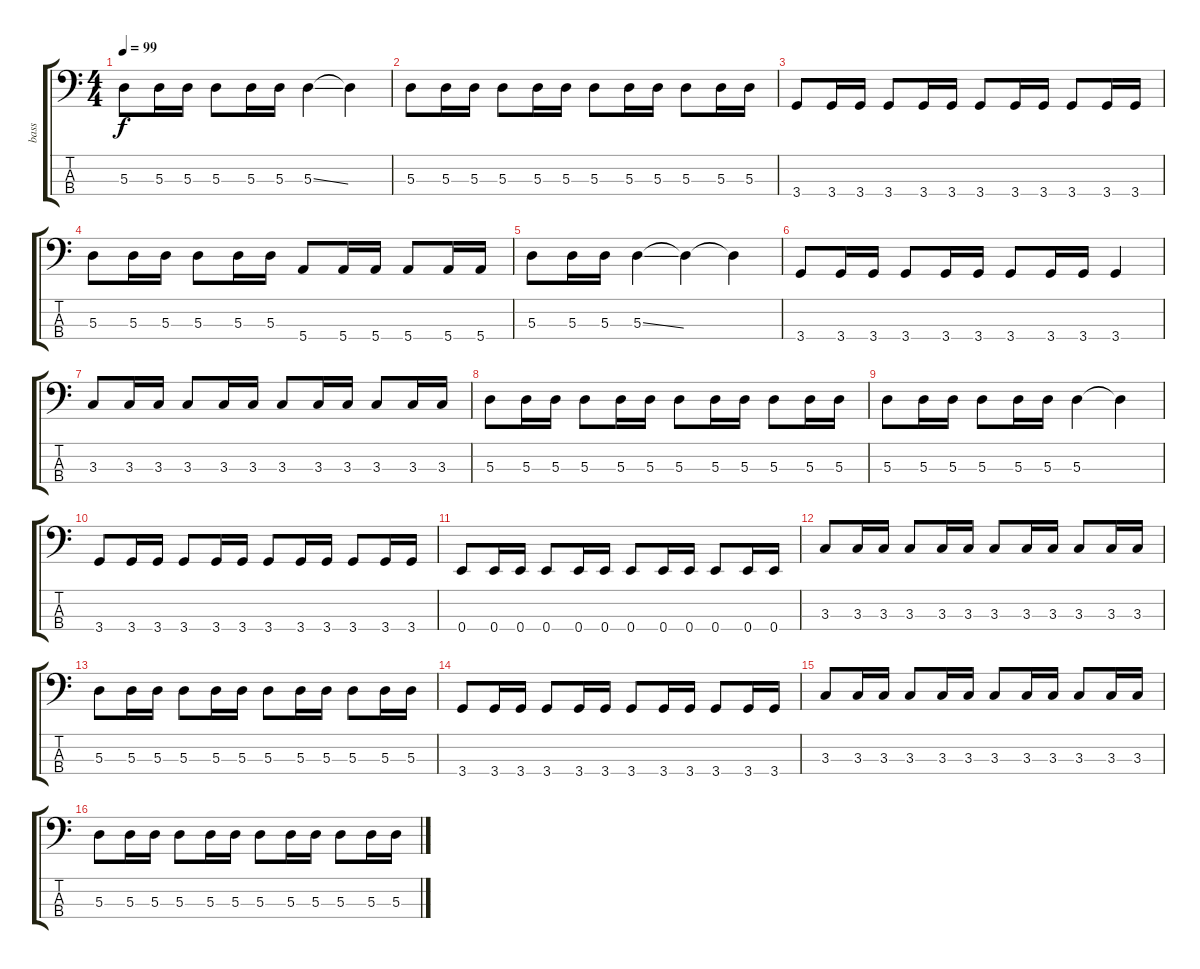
\track ("bass" "bass") {instrument electricbasspick}
\staff {score tabs}
\tuning (G2 D2 A1 E1) {hide}
\ts (4 4)
\tempo 99
\clef f4
\ks c
5.3.8{dy f} 5.3.16 5.3.16 5.3.8 5.3.16 5.3.16 5.3{ss}.4 5.3{t}.4 |
5.3.8 5.3.16 5.3.16 5.3.8 5.3.16 5.3.16 5.3.8 5.3.16 5.3.16 5.3.8 5.3.16 5.3.16 |
3.4.8 3.4.16 3.4.16 3.4.8 3.4.16 3.4.16 3.4.8 3.4.16 3.4.16 3.4.8 3.4.16 3.4.16 |
5.3.8 5.3.16 5.3.16 5.3.8 5.3.16 5.3.16 5.4.8 5.4.16 5.4.16 5.4.8 5.4.16 5.4.16 |
5.3.8 5.3.16 5.3.16 5.3{ss}.4 5.3{t}.4 5.3{t}.4 |
3.4.8 3.4.16 3.4.16 3.4.8 3.4.16 3.4.16 3.4.8 3.4.16 3.4.16 3.4.4 |
3.3.8 3.3.16 3.3.16 3.3.8 3.3.16 3.3.16 3.3.8 3.3.16 3.3.16 3.3.8 3.3.16 3.3.16 |
5.3.8 5.3.16 5.3.16 5.3.8 5.3.16 5.3.16 5.3.8 5.3.16 5.3.16 5.3.8 5.3.16 5.3.16 |
5.3.8 5.3.16 5.3.16 5.3.8 5.3.16 5.3.16 5.3.4 5.3{t}.4 |
3.4.8 3.4.16 3.4.16 3.4.8 3.4.16 3.4.16 3.4.8 3.4.16 3.4.16 3.4.8 3.4.16 3.4.16 |
0.4.8 0.4.16 0.4.16 0.4.8 0.4.16 0.4.16 0.4.8 0.4.16 0.4.16 0.4.8 0.4.16 0.4.16 |
3.3.8 3.3.16 3.3.16 3.3.8 3.3.16 3.3.16 3.3.8 3.3.16 3.3.16 3.3.8 3.3.16 3.3.16 |
5.3.8 5.3.16 5.3.16 5.3.8 5.3.16 5.3.16 5.3.8 5.3.16 5.3.16 5.3.8 5.3.16 5.3.16 |
3.4.8 3.4.16 3.4.16 3.4.8 3.4.16 3.4.16 3.4.8 3.4.16 3.4.16 3.4.8 3.4.16 3.4.16 |
3.3.8 3.3.16 3.3.16 3.3.8 3.3.16 3.3.16 3.3.8 3.3.16 3.3.16 3.3.8 3.3.16 3.3.16 |
5.3.8 5.3.16 5.3.16 5.3.8 5.3.16 5.3.16 5.3.8 5.3.16 5.3.16 5.3.8 5.3.16 5.3.16
